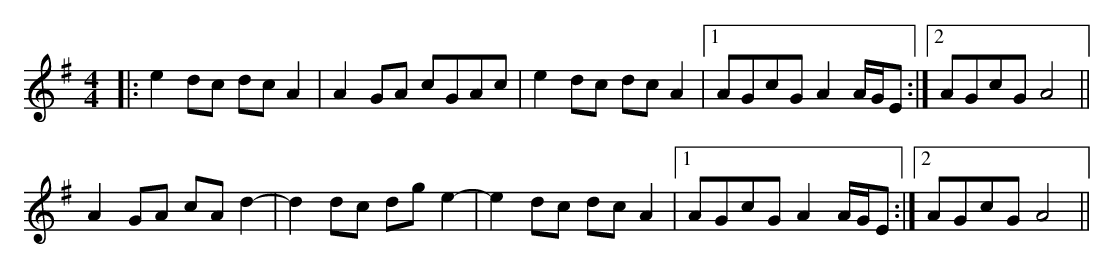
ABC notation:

X:1
M:4/4
K:Ador
|:e2 dc dc A2|A2 GA cGAc|e2 dc dc A2|1 AGcG A2A/G/E:|2 AGcG A4||
A2 GA cA d2-|d2 dc dg e2-|e2 dc dc A2|1 AGcG A2A/G/E:|2 AGcG A4||
